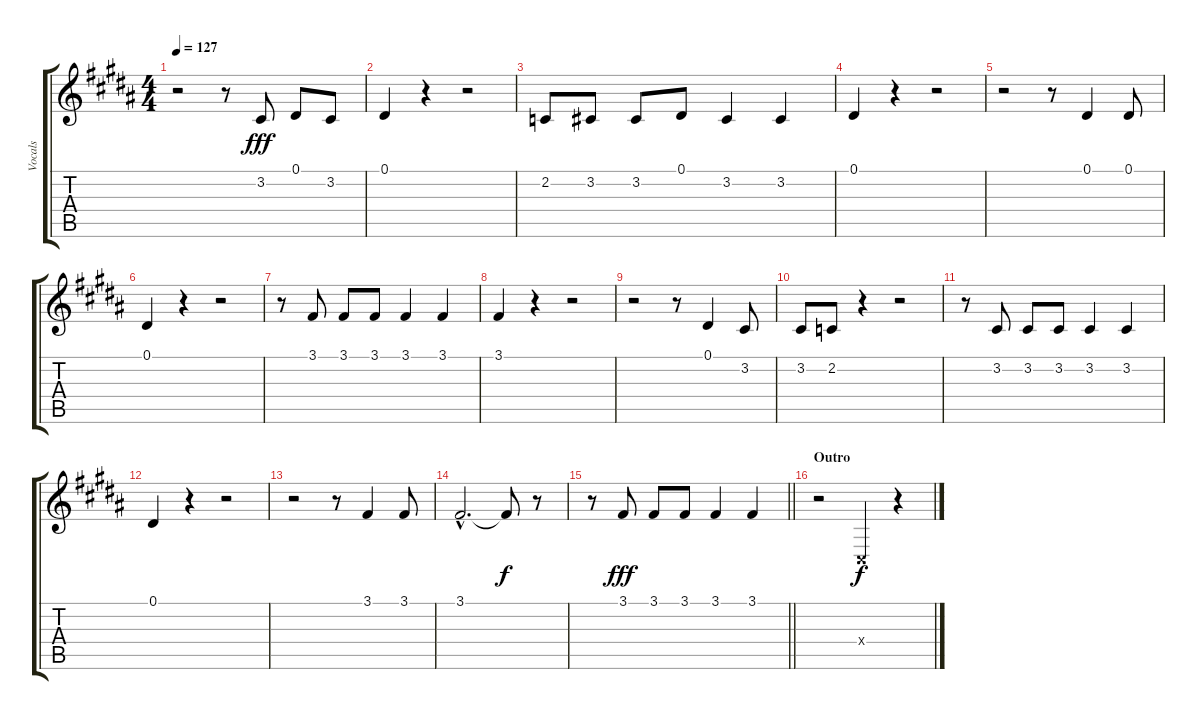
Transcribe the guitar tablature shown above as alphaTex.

\track ("Vocals" "Vocals") {instrument lead6voice}
\staff {score tabs}
\tuning (Eb4 Bb3 Gb3 Db3 Ab2 Eb2) {hide}
\ts (4 4)
\tempo 127
\clef g2
\ks b
r.2{dy fff} r.8 3.2.8 0.1.8 3.2.8 |
0.1.4 r.4 r.2 |
2.2.8 3.2.8 3.2.8 0.1.8 3.2.4 3.2.4 |
0.1.4 r.4 r.2 |
r.2 r.8 0.1.4 0.1.8 |
0.1.4 r.4 r.2 |
r.8 3.1.8 3.1.8 3.1.8 3.1.4 3.1.4 |
3.1.4 r.4 r.2 |
r.2 r.8 0.1.4 3.2.8 |
3.2.8 2.2.8 r.4 r.2 |
r.8 3.2.8 3.2.8 3.2.8 3.2.4 3.2.4 |
0.1.4 r.4 r.2 |
r.2 r.8 3.1.4 3.1.8 |
3.1{hac}.2{d} 3.1{t}.8{dy f} r.8 |
\barLineRight lightlight
r.8 3.1.8{dy fff} 3.1.8 3.1.8 3.1.4 3.1.4 |
\section ("" "Outro")
r.2 0.4{x}.4{dy f} r.4
